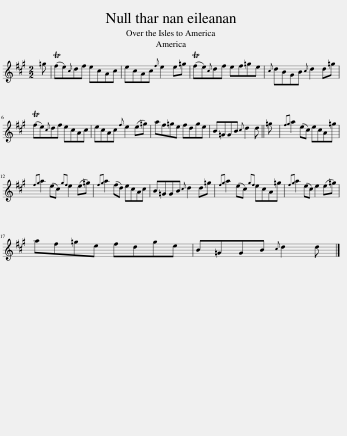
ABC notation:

X:1
L:1/8
M:2/2
I:linebreak $
K:A
V:1 treble
V:1
 =g | (Tfe){c}df ecAc | ecAc{f} e2 e=g | (Tfe){c}df ef=ge |{c} dBGB{c} d2 d=g |$ %5
 (Tfe){c}df ecAc | ecAc{f} e2 (e=g) | af=ge fdge | B=GGB{c} d2 d || =g | %10
{fg} a2 (ec) ecA=g |${fg} a2 (ec){gf} e2 (e=g) |{fg} a2 (fd) ecAc | B=GGB{c} d2 d=g |{fg} a2 (ec){gf} ecA=g | %15
{fg} a2 (ec) e2 (e=g) |$ af=ge fdge | B=GGB{c} d2 d |] %18
